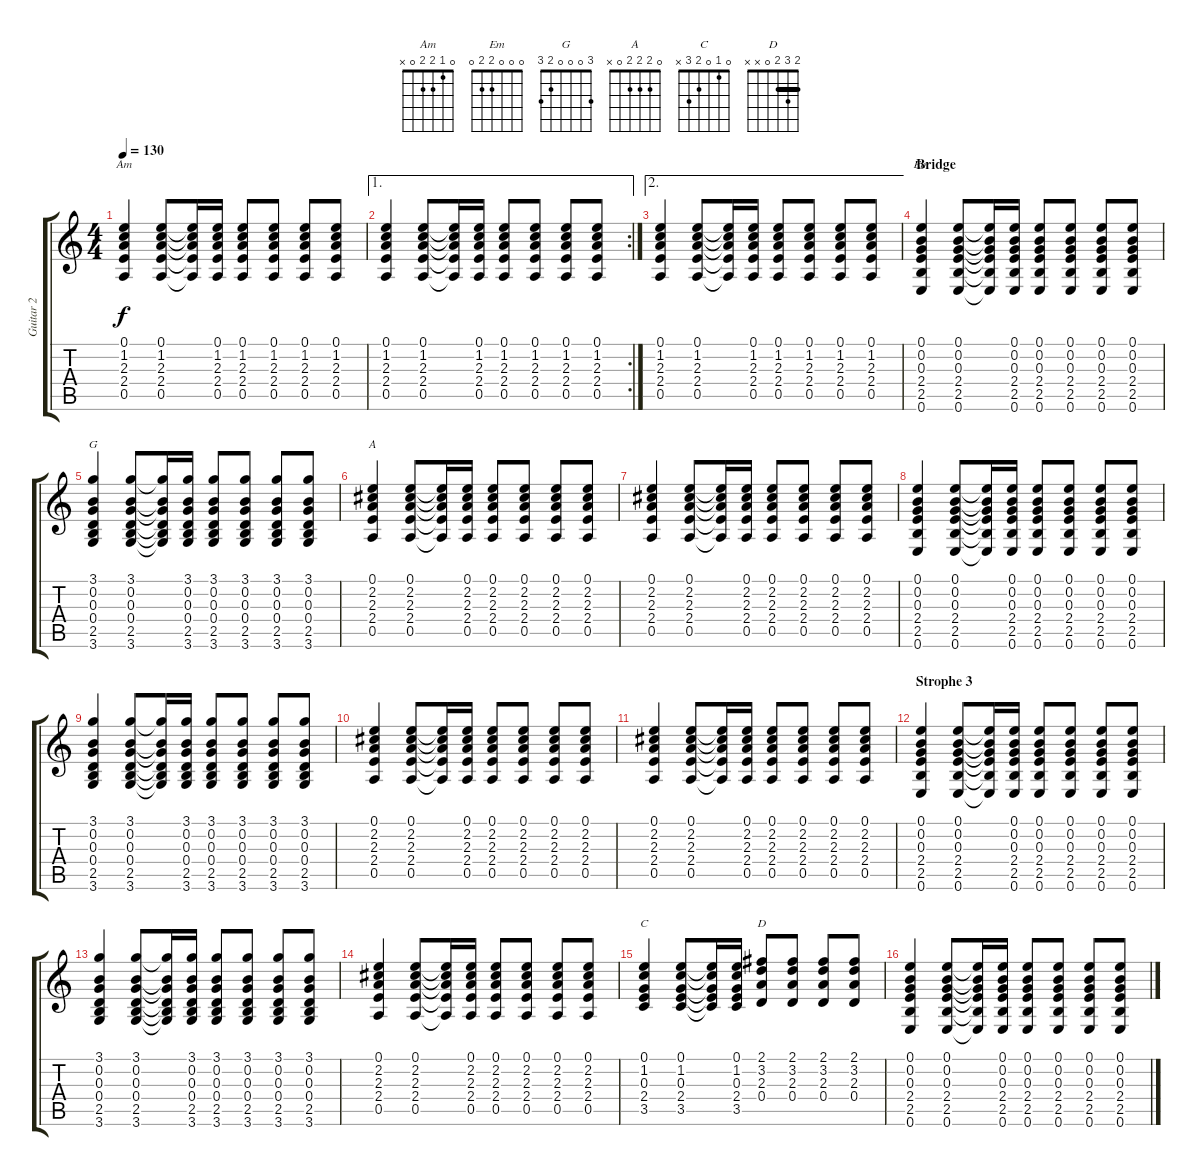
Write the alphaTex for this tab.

\track ("Guitar 2" "Guitar 2") {instrument acousticguitarsteel}
\staff {score tabs}
\tuning (E4 B3 G3 D3 A2 E2) {hide}
\chord ("Am" 0 1 2 2 0 x)
\chord ("Em" 0 0 0 2 2 0)
\chord ("G" 3 0 0 0 2 3)
\chord ("A" 0 2 2 2 0 x)
\chord ("C" 0 1 0 2 3 x)
\chord ("D" 2 3 2 0 x x) {barre 2}
\ts (4 4)
\tempo 130
\clef g2
\ks c
(0.1 1.2 2.3 2.4 0.5).4{ch "Am" dy f} (0.1 1.2 2.3 2.4 0.5).8 (0.1{t} 1.2{t} 2.3{t} 2.4{t} 0.5{t}).16 (0.1 1.2 2.3 2.4 0.5).16 (0.1 1.2 2.3 2.4 0.5).8 (0.1 1.2 2.3 2.4 0.5).8 (0.1 1.2 2.3 2.4 0.5).8 (0.1 1.2 2.3 2.4 0.5).8 |
\ae 1
\rc 2
(0.1 1.2 2.3 2.4 0.5).4 (0.1 1.2 2.3 2.4 0.5).8 (0.1{t} 1.2{t} 2.3{t} 2.4{t} 0.5{t}).16 (0.1 1.2 2.3 2.4 0.5).16 (0.1 1.2 2.3 2.4 0.5).8 (0.1 1.2 2.3 2.4 0.5).8 (0.1 1.2 2.3 2.4 0.5).8 (0.1 1.2 2.3 2.4 0.5).8 |
\ae 2
(0.1 1.2 2.3 2.4 0.5).4 (0.1 1.2 2.3 2.4 0.5).8 (0.1{t} 1.2{t} 2.3{t} 2.4{t} 0.5{t}).16 (0.1 1.2 2.3 2.4 0.5).16 (0.1 1.2 2.3 2.4 0.5).8 (0.1 1.2 2.3 2.4 0.5).8 (0.1 1.2 2.3 2.4 0.5).8 (0.1 1.2 2.3 2.4 0.5).8 |
\section ("" "Bridge")
(0.1 0.2 0.3 2.4 2.5 0.6).4{ch "Em"} (0.1 0.2 0.3 2.4 2.5 0.6).8 (0.1{t} 0.2{t} 0.3{t} 2.4{t} 2.5{t} 0.6{t}).16 (0.1 0.2 0.3 2.4 2.5 0.6).16 (0.1 0.2 0.3 2.4 2.5 0.6).8 (0.1 0.2 0.3 2.4 2.5 0.6).8 (0.1 0.2 0.3 2.4 2.5 0.6).8 (0.1 0.2 0.3 2.4 2.5 0.6).8 |
(3.1 0.2 0.3 0.4 2.5 3.6).4{ch "G"} (3.1 0.2 0.3 0.4 2.5 3.6).8 (3.1{t} 0.2{t} 0.3{t} 0.4{t} 2.5{t} 3.6{t}).16 (3.1 0.2 0.3 0.4 2.5 3.6).16 (3.1 0.2 0.3 0.4 2.5 3.6).8 (3.1 0.2 0.3 0.4 2.5 3.6).8 (3.1 0.2 0.3 0.4 2.5 3.6).8 (3.1 0.2 0.3 0.4 2.5 3.6).8 |
(0.1 2.2 2.3 2.4 0.5).4{ch "A"} (0.1 2.2 2.3 2.4 0.5).8 (0.1{t} 2.2{t} 2.3{t} 2.4{t} 0.5{t}).16 (0.1 2.2 2.3 2.4 0.5).16 (0.1 2.2 2.3 2.4 0.5).8 (0.1 2.2 2.3 2.4 0.5).8 (0.1 2.2 2.3 2.4 0.5).8 (0.1 2.2 2.3 2.4 0.5).8 |
(0.1 2.2 2.3 2.4 0.5).4 (0.1 2.2 2.3 2.4 0.5).8 (0.1{t} 2.2{t} 2.3{t} 2.4{t} 0.5{t}).16 (0.1 2.2 2.3 2.4 0.5).16 (0.1 2.2 2.3 2.4 0.5).8 (0.1 2.2 2.3 2.4 0.5).8 (0.1 2.2 2.3 2.4 0.5).8 (0.1 2.2 2.3 2.4 0.5).8 |
(0.1 0.2 0.3 2.4 2.5 0.6).4 (0.1 0.2 0.3 2.4 2.5 0.6).8 (0.1{t} 0.2{t} 0.3{t} 2.4{t} 2.5{t} 0.6{t}).16 (0.1 0.2 0.3 2.4 2.5 0.6).16 (0.1 0.2 0.3 2.4 2.5 0.6).8 (0.1 0.2 0.3 2.4 2.5 0.6).8 (0.1 0.2 0.3 2.4 2.5 0.6).8 (0.1 0.2 0.3 2.4 2.5 0.6).8 |
(3.1 0.2 0.3 0.4 2.5 3.6).4 (3.1 0.2 0.3 0.4 2.5 3.6).8 (3.1{t} 0.2{t} 0.3{t} 0.4{t} 2.5{t} 3.6{t}).16 (3.1 0.2 0.3 0.4 2.5 3.6).16 (3.1 0.2 0.3 0.4 2.5 3.6).8 (3.1 0.2 0.3 0.4 2.5 3.6).8 (3.1 0.2 0.3 0.4 2.5 3.6).8 (3.1 0.2 0.3 0.4 2.5 3.6).8 |
(0.1 2.2 2.3 2.4 0.5).4 (0.1 2.2 2.3 2.4 0.5).8 (0.1{t} 2.2{t} 2.3{t} 2.4{t} 0.5{t}).16 (0.1 2.2 2.3 2.4 0.5).16 (0.1 2.2 2.3 2.4 0.5).8 (0.1 2.2 2.3 2.4 0.5).8 (0.1 2.2 2.3 2.4 0.5).8 (0.1 2.2 2.3 2.4 0.5).8 |
(0.1 2.2 2.3 2.4 0.5).4 (0.1 2.2 2.3 2.4 0.5).8 (0.1{t} 2.2{t} 2.3{t} 2.4{t} 0.5{t}).16 (0.1 2.2 2.3 2.4 0.5).16 (0.1 2.2 2.3 2.4 0.5).8 (0.1 2.2 2.3 2.4 0.5).8 (0.1 2.2 2.3 2.4 0.5).8 (0.1 2.2 2.3 2.4 0.5).8 |
\section ("" "Strophe 3")
(0.1 0.2 0.3 2.4 2.5 0.6).4 (0.1 0.2 0.3 2.4 2.5 0.6).8 (0.1{t} 0.2{t} 0.3{t} 2.4{t} 2.5{t} 0.6{t}).16 (0.1 0.2 0.3 2.4 2.5 0.6).16 (0.1 0.2 0.3 2.4 2.5 0.6).8 (0.1 0.2 0.3 2.4 2.5 0.6).8 (0.1 0.2 0.3 2.4 2.5 0.6).8 (0.1 0.2 0.3 2.4 2.5 0.6).8 |
(3.1 0.2 0.3 0.4 2.5 3.6).4 (3.1 0.2 0.3 0.4 2.5 3.6).8 (3.1{t} 0.2{t} 0.3{t} 0.4{t} 2.5{t} 3.6{t}).16 (3.1 0.2 0.3 0.4 2.5 3.6).16 (3.1 0.2 0.3 0.4 2.5 3.6).8 (3.1 0.2 0.3 0.4 2.5 3.6).8 (3.1 0.2 0.3 0.4 2.5 3.6).8 (3.1 0.2 0.3 0.4 2.5 3.6).8 |
(0.1 2.2 2.3 2.4 0.5).4 (0.1 2.2 2.3 2.4 0.5).8 (0.1{t} 2.2{t} 2.3{t} 2.4{t} 0.5{t}).16 (0.1 2.2 2.3 2.4 0.5).16 (0.1 2.2 2.3 2.4 0.5).8 (0.1 2.2 2.3 2.4 0.5).8 (0.1 2.2 2.3 2.4 0.5).8 (0.1 2.2 2.3 2.4 0.5).8 |
(0.1 1.2 0.3 2.4 3.5).4{ch "C"} (0.1 1.2 0.3 2.4 3.5).8 (0.1{t} 1.2{t} 0.3{t} 2.4{t} 3.5{t}).16 (0.1 1.2 0.3 2.4 3.5).16 (2.1 3.2 2.3 0.4).8{ch "D"} (2.1 3.2 2.3 0.4).8 (2.1 3.2 2.3 0.4).8 (2.1 3.2 2.3 0.4).8 |
(0.1 0.2 0.3 2.4 2.5 0.6).4 (0.1 0.2 0.3 2.4 2.5 0.6).8 (0.1{t} 0.2{t} 0.3{t} 2.4{t} 2.5{t} 0.6{t}).16 (0.1 0.2 0.3 2.4 2.5 0.6).16 (0.1 0.2 0.3 2.4 2.5 0.6).8 (0.1 0.2 0.3 2.4 2.5 0.6).8 (0.1 0.2 0.3 2.4 2.5 0.6).8 (0.1 0.2 0.3 2.4 2.5 0.6).8
